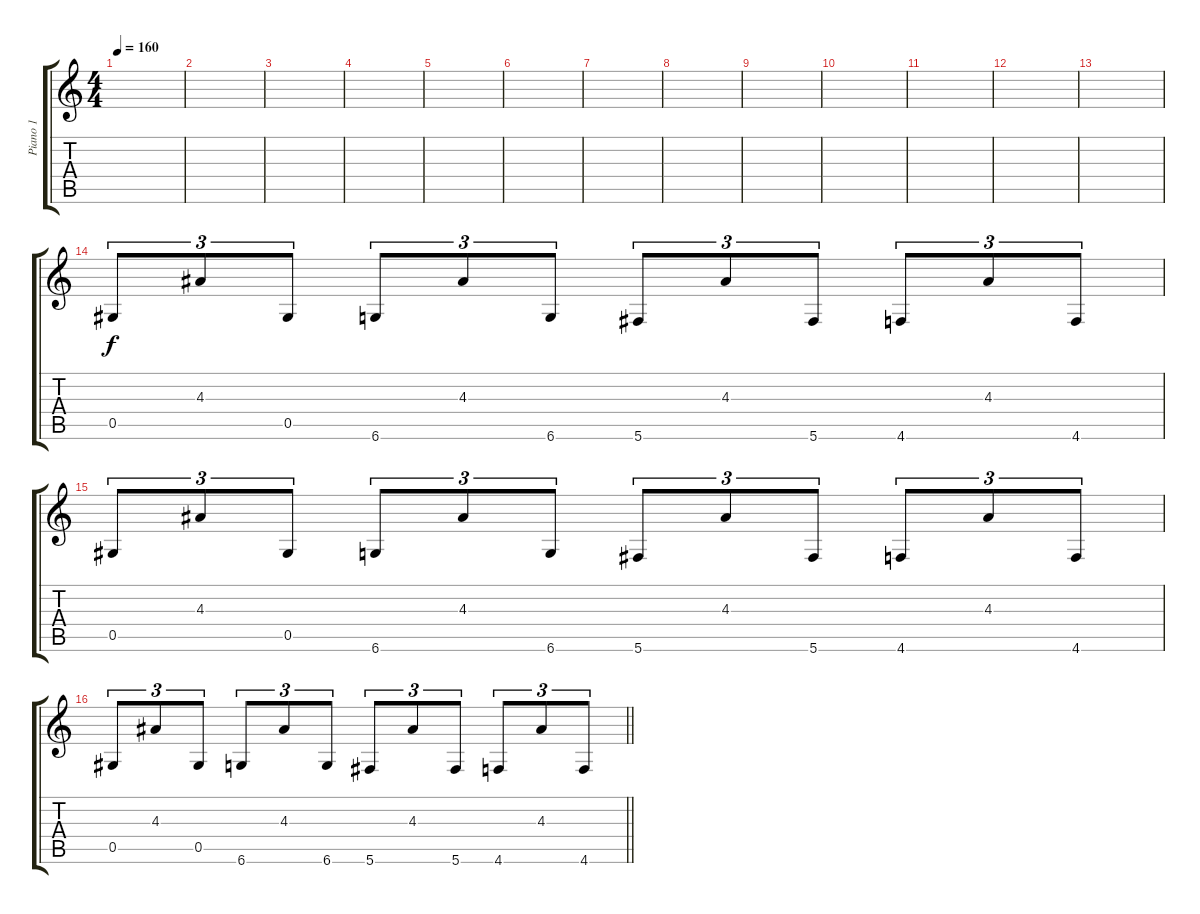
\track ("Piano 1" "Piano 1") {instrument acousticgrandpiano}
\staff {score tabs}
\tuning (Eb5 Bb4 Gb4 Db4 Ab3 Db3) {hide}
\ts (4 4)
\tempo 160
\clef g2
\ks c
|
|
|
|
|
|
|
|
|
|
|
|
|
0.5.8{tu (3 2)} 4.3.8{tu (3 2)} 0.5.8{tu (3 2)} 6.6.8{tu (3 2)} 4.3.8{tu (3 2)} 6.6.8{tu (3 2)} 5.6.8{tu (3 2)} 4.3.8{tu (3 2)} 5.6.8{tu (3 2)} 4.6.8{tu (3 2)} 4.3.8{tu (3 2)} 4.6.8{tu (3 2)} |
0.5.8{tu (3 2)} 4.3.8{tu (3 2)} 0.5.8{tu (3 2)} 6.6.8{tu (3 2)} 4.3.8{tu (3 2)} 6.6.8{tu (3 2)} 5.6.8{tu (3 2)} 4.3.8{tu (3 2)} 5.6.8{tu (3 2)} 4.6.8{tu (3 2)} 4.3.8{tu (3 2)} 4.6.8{tu (3 2)} |
\barLineRight lightlight
0.5.8{tu (3 2)} 4.3.8{tu (3 2)} 0.5.8{tu (3 2)} 6.6.8{tu (3 2)} 4.3.8{tu (3 2)} 6.6.8{tu (3 2)} 5.6.8{tu (3 2)} 4.3.8{tu (3 2)} 5.6.8{tu (3 2)} 4.6.8{tu (3 2)} 4.3.8{tu (3 2)} 4.6.8{tu (3 2)}
